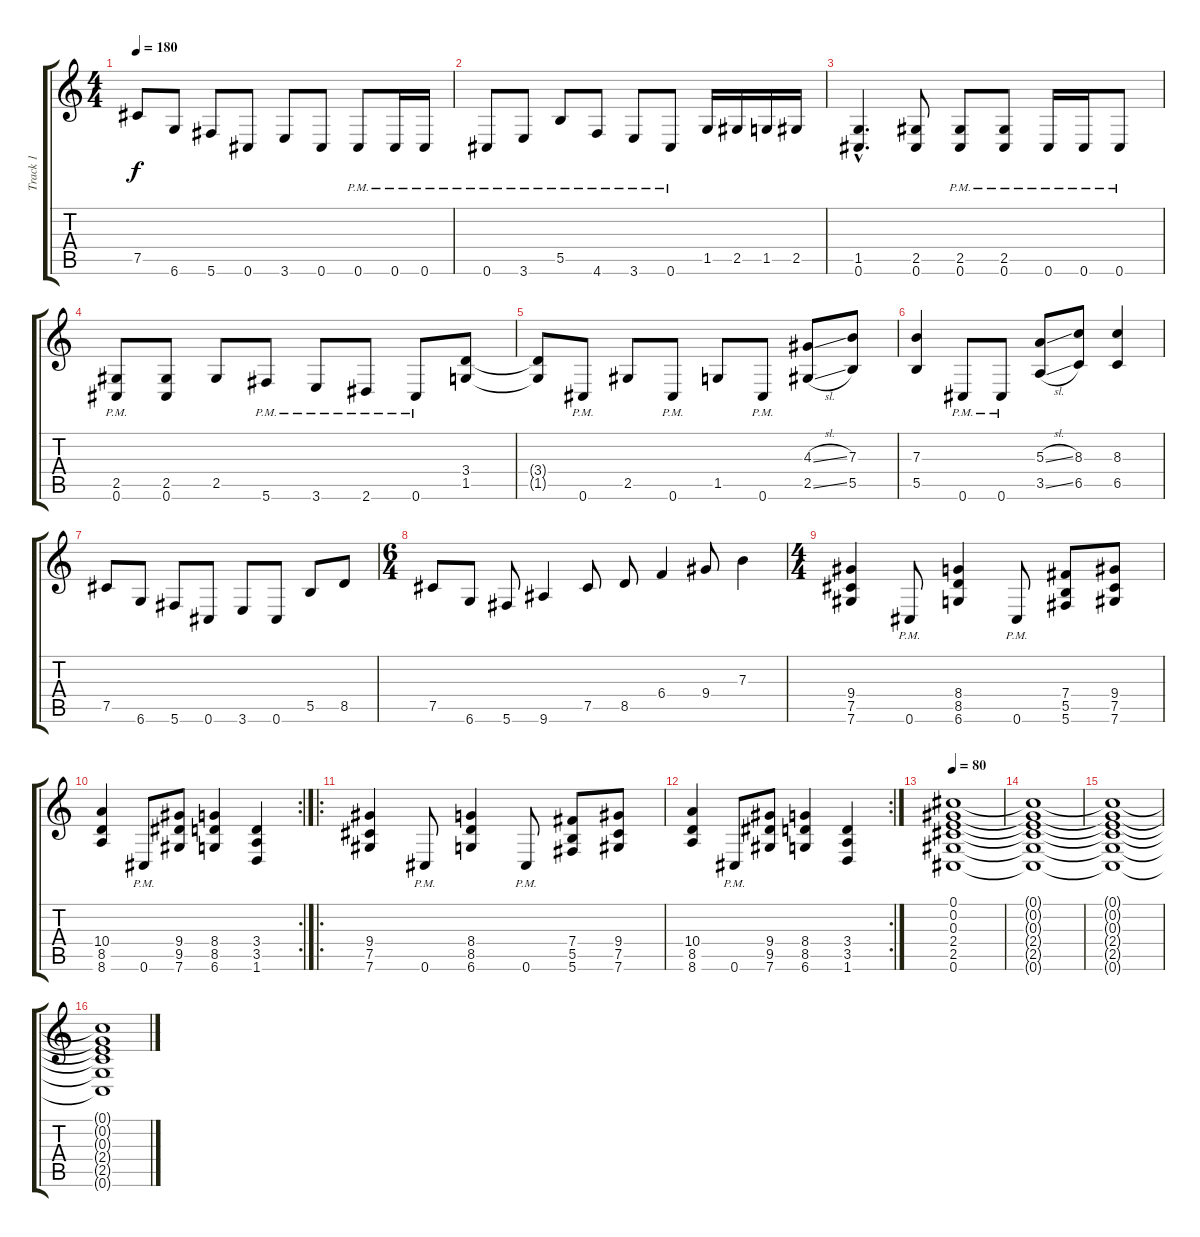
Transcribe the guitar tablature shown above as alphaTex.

\track ("Track 1" "Track 1") {instrument distortionguitar}
\staff {score tabs}
\tuning (Db4 Ab3 E3 B2 Gb2 Db2) {hide}
\ts (4 4)
\tempo 180
\clef g2
\ks c
7.5.8{dy f} 6.6.8 5.6.8 0.6.8 3.6.8 0.6.8 0.6{pm}.8 0.6{pm}.16 0.6{pm}.16 |
0.6{pm}.8 3.6{pm}.8 5.5{pm}.8 4.6{pm}.8 3.6{pm}.8 0.6{pm}.8 1.5.16 2.5.16 1.5.16 2.5.16 |
(1.5{hac} 0.6{hac}).4{d} (2.5 0.6).8 (2.5{pm} 0.6{pm}).8 (2.5{pm} 0.6{pm}).8 0.6{pm}.16 0.6{pm}.16 0.6{pm}.8 |
(2.5{pm} 0.6{pm}).8 (2.5 0.6).8 2.5.8 5.6{pm}.8 3.6{pm}.8 2.6{pm}.8 0.6{pm}.8 (3.4 1.5).8 |
(3.4{t} 1.5{t}).8 0.6{pm}.8 2.5.8 0.6{pm}.8 1.5.8 0.6{pm}.8 (4.3{sl} 2.5{sl}).8 (7.3 5.5).8 |
(7.3 5.5).4 0.6{pm}.8 0.6{pm}.8 (5.3{sl} 3.5{sl}).8 (8.3 6.5).8 (8.3 6.5).4 |
7.5.8 6.6.8 5.6.8 0.6.8 3.6.8 0.6.8 5.5.8 8.5.8 |
\ts (6 4)
7.5.8 6.6.8 5.6.8 9.6.4 7.5.8 8.5.8 6.4.4 9.4.8 7.3.4 |
\ts (4 4)
(9.4 7.5 7.6).4 0.6{pm}.8 (8.4 8.5 6.6).4 0.6{pm}.8 (7.4 5.5 5.6).8 (9.4 7.5 7.6).8 |
\rc 2
(10.4 8.5 8.6).4 0.6{pm}.8 (9.4 9.5 7.6).8 (8.4 8.5 6.6).4 (3.4 3.5 1.6).4 |
\ro
(9.4 7.5 7.6).4 0.6{pm}.8 (8.4 8.5 6.6).4 0.6{pm}.8 (7.4 5.5 5.6).8 (9.4 7.5 7.6).8 |
\rc 2
(10.4 8.5 8.6).4 0.6{pm}.8 (9.4 9.5 7.6).8 (8.4 8.5 6.6).4 (3.4 3.5 1.6).4 |
\tempo 80
(0.1 0.2 0.3 2.4 2.5 0.6).1 |
(0.1{t} 0.2{t} 0.3{t} 2.4{t} 2.5{t} 0.6{t}).1 |
(0.1{t} 0.2{t} 0.3{t} 2.4{t} 2.5{t} 0.6{t}).1 |
(0.1{t} 0.2{t} 0.3{t} 2.4{t} 2.5{t} 0.6{t}).1
